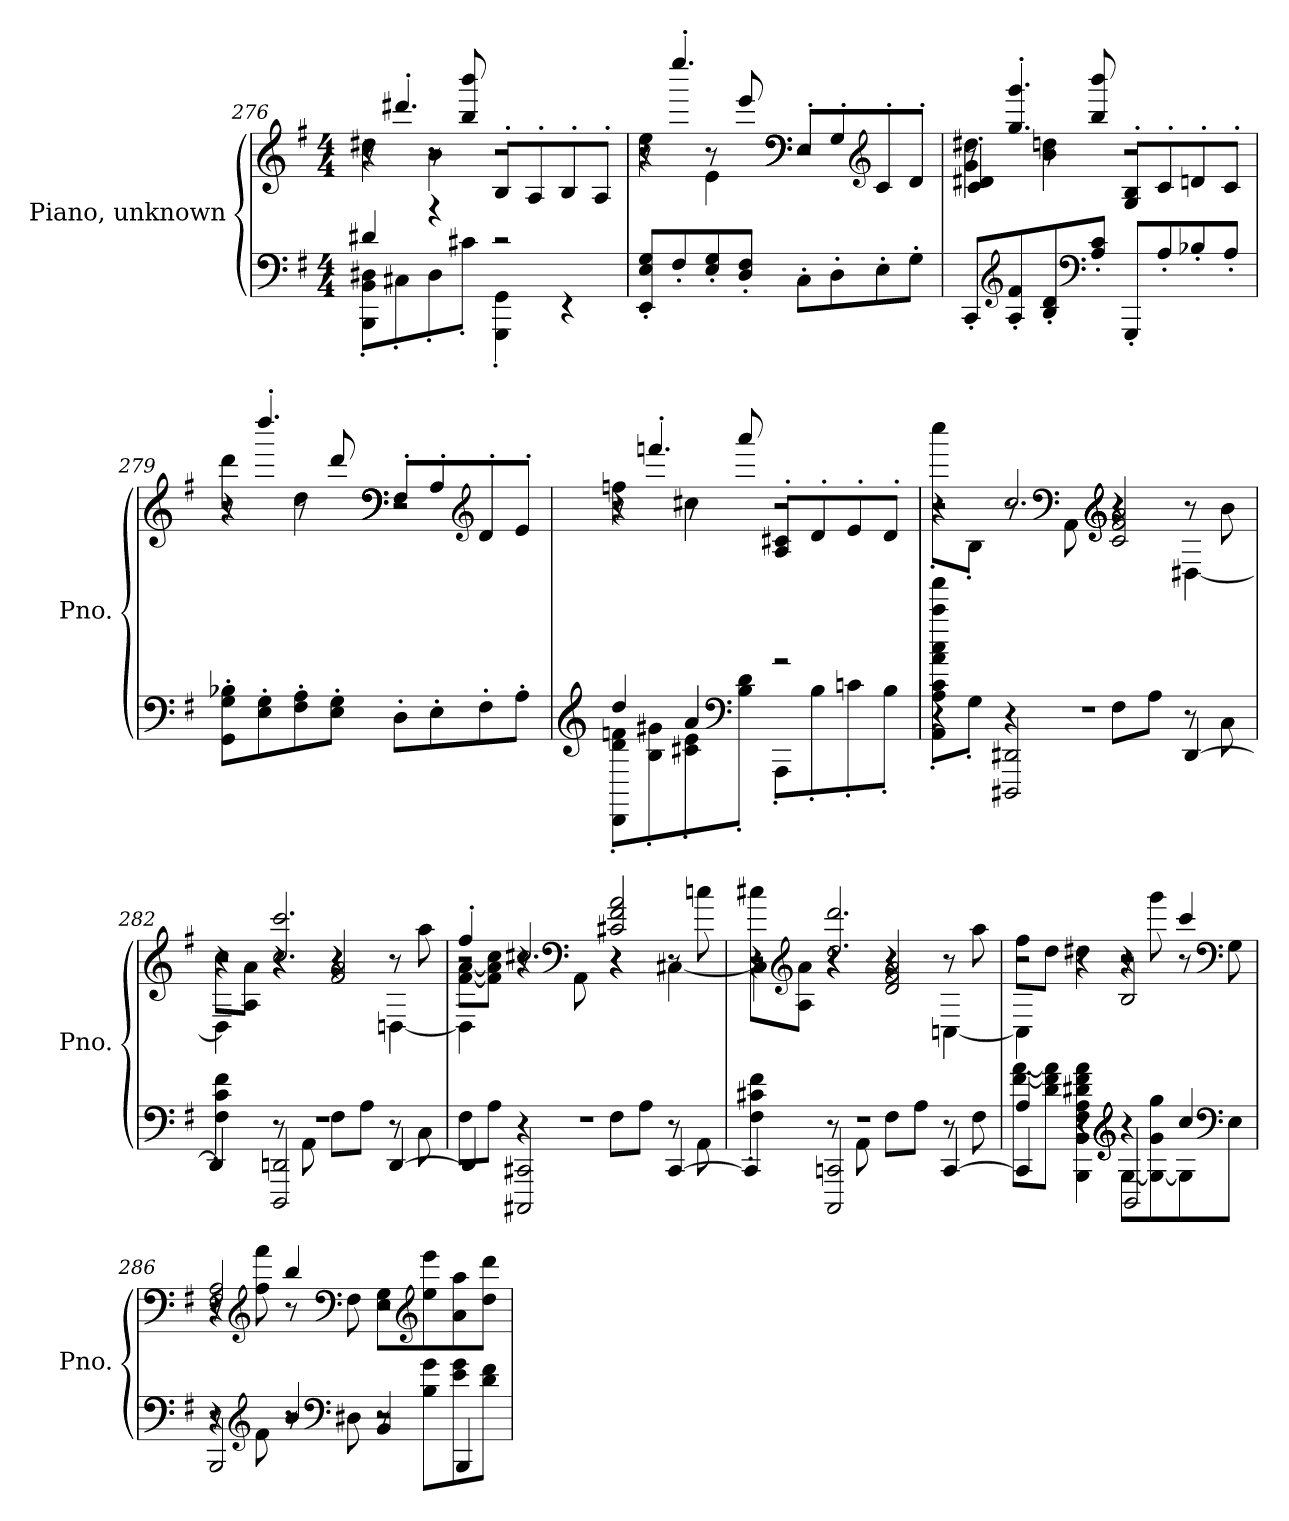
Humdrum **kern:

**kern	**kern
*part1	*part1
*staff2	*staff1
*I"Piano, unknown	*
*I'Pno.	*
*clefF4	*clefG2
*k[f#]	*k[f#]
*M4/4	*M4/4
=276	=276
*^	*^
*	*	*	*^
4d#X/	8BBB\' 8BB\' 8D#X\'L	8r	4dd#X\	4r
.	8C#X'\	4.ddd#X'/	.	.
4r	8D#'\	.	4b\	8r
.	8c#X'\J	.	.	8bb/ 8bbb/
2r	4GGG\' 4GG\'	2r	2r	8B'/L
.	.	.	.	8A'/
.	4r	.	.	8B'/
.	.	.	.	8A'/J
*v	*v	*	*	*
!!LO:LB:g=z	!!	!!
=277	=277	=277	=277
8EE/' 8E/' 8G/'L	8r	4ee\	4r
8F#'/	4.eeee'/	.	.
8E/' 8G/'	.	4e\	8r
8D/' 8F#/'J	.	.	8eee/
*	*clefF4	*	*
8C'\L	2r	2r	8E'/L
8D'\	.	.	8G'/
*	*clefG2	*	*
8E'\	.	.	8c'/
8G'\J	.	.	8d'/J
=278	=278	=278	=278
8CC'/L	8r	4g\ 4dd#X\	4c/' 4d#X/'
*clefG2	*	*	*
8A/' 8f#/'	4.gg/' 4.ggg/'	.	.
8B/' 8d/'	.	4b\ 4ddn\	8r
*clefF4	*	*	*
8A/' 8c/'J	.	.	8bb/ 8bbb/
8GGG'/L	2r	2r	8G/' 8B/'L
8A'/	.	.	8c'/
8B-X'/	.	.	8dn'/
8A'/J	.	.	8c'/J
=279	=279	=279	=279
8GG\' 8G\' 8B-X\'L	8r	4ddd\	4r
8E\' 8G\'	4.dddd'/	.	.
8F#\' 8A\'	.	4dd\	8r
8E\' 8G\'J	.	.	8ddd/
*	*clefF4	*	*
8D'\L	2r	2r	8F#'/L
8E'\	.	.	8A'/
*	*clefG2	*	*
8F#'\	.	.	8d'/
8A'\J	.	.	8e'/J
!!LO:LB:g=z	!!	!!
=280	=280	=280	=280
*clefG2	*	*	*
*^	*	*	*
4dd/	8DD\' 8d\' 8fn\'L	8r	4ffn\	4r
.	8B\' 8g#X\'	4.fffn'/	.	.
4a/	8c#X\' 8e\'	.	4cc#X\	8r
*clefF4	*	*	*	*
.	8B\' 8d\'J	.	.	8aaa/
2r	8AAA'\L	2r	2r	8A/' 8c#X/'L
.	8B'\	.	.	8d'/
.	8cn'\	.	.	8e'/
.	8B'\J	.	.	8d'/J
=281	=281	=281	=281	=281
*	*^	*	*	*^
1r	8AA\' 8A\' 8c\' 8a\' 8cc\' 8ccc\' 8aaa\'L	4r	4r	8cccc'\L	2r	2r
.	8G'\J	.	.	8B'\J	.	.
.	4r	2DDD#X/ 2DD#X/	2.cc/	8r	.	.
*	*	*	*clefF4	*	*	*
.	.	.	.	8AA\	.	.
*	*	*	*clefG2	*	*	*
.	8F#\L	.	.	4r	2c/ 2f#/ 2a/	4r
.	8A\J	.	.	.	.	.
.	8r	[4DD#/	.	8r	.	[4D#X\
.	8C\	.	.	8b\	.	.
=282	=282	=282	=282	=282	=282	=282
1r	4F#\' 4c\' 4f#\'	4DD#/]	4r	8cc\L	2r	4D#\]
.	.	.	.	8A\ 8a\J	.	.
.	8r	2DDD/ 2DDn/	2.cc/ 2.ccc/	4r	.	4r
.	8AA\	.	.	.	.	.
.	8F#\L	.	.	4r	2f#/ 2a/	4r
.	8A\J	.	.	.	.	.
.	8r	[4DD/	.	8r	.	[4Dn\
.	8C\	.	.	8aa\	.	.
!!LO:PB:g=z	!!	!!	!!
=283	=283	=283	=283	=283	=283	=283
1r	8F#\L	4DD/]	4ff#'/	[8f#\ [8a\L	2r	4D\]
.	8A\J	.	.	8f#\] 8a\] 8cc\J	.	.
.	4r	2CCC#X/ 2CC#X/	2.cc#X/	8r	.	4r
*	*	*	*clefF4	*	*	*
.	.	.	.	8AA\	.	.
.	8F#\L	.	.	4r	2c#X/ 2f#/ 2a/	4r
.	8A\J	.	.	.	.	.
.	8r	[4CC#/	.	8r	.	[4C#X\
.	8AA\	.	.	8ccn\	.	.
=284	=284	=284	=284	=284	=284	=284
1r	4F#\' 4c#X\' 4f#\'	4CC#/]	4r	8cc#X\L	2r	4C#\]
*	*	*	*clefG2	*	*	*
.	.	.	.	8A\ 8a\J	.	.
.	8r	2CCC/ 2CCn/	2.dd/ 2.ddd/	4r	.	4r
.	8AA\	.	.	.	.	.
.	8F#\L	.	.	4r	2d/ 2f#/ 2a/	4r
.	8A\J	.	.	.	.	.
.	8r	[4CC/	.	8r	.	[4Cn\
.	8F#\	.	.	8aa\	.	.
=285	=285	=285	=285	=285	=285	=285
4A'/	[8f#\ [8a\L	4CC/]	2r	8ff#\L	2r	4C\]
.	8d\ 8f#\] 8a\]J	.	.	8dd\J	.	.
4r	4BBB\ 4BB\ 4F#\ 4A\ 4d#X\ 4f#\ 4a\	4r	.	4dd#X\	.	4r
*clefG2	*	*	*	*	*	*
4r	[8G\L	2BB/	2B/	8r	4r	2r
.	8G\_ 8g\ 8gg\	.	.	8ggg\	.	.
4cc/	8G\]	.	.	8r	4ccc/	.
*clefF4	*	*	*clefF4	*	*	*
.	8E\J	.	.	8G\	.	.
*	*	*	*	*	*v	*v
!!LO:LB:g=z
=286	=286	=286	=286	=286	=286
4r	8r	2BBB/	4r	8r	2F#/ 2A/
*clefG2	*	*	*clefG2	*	*
.	8f#\	.	.	8ff#\ 8fff#\	.
4b/	8r	.	4bb/	8r	.
*clefF4	*	*	*clefF4	*	*
.	8D#X\	.	.	8F#\	.
2r	8r	4BB/	2r	8E\ 8G\L	2r
*	*	*	*clefG2	*	*
.	8B\ 8g\L	.	.	8ee\ 8eee\	.
.	8e\ 8g\	4BBB/	.	8a\ 8aa\	.
.	8d\ 8f#\J	.	.	8dd\ 8ddd\J	.
*v	*v	*v	*	*	*
*	*v	*v	*v
=	=
*-	*-
